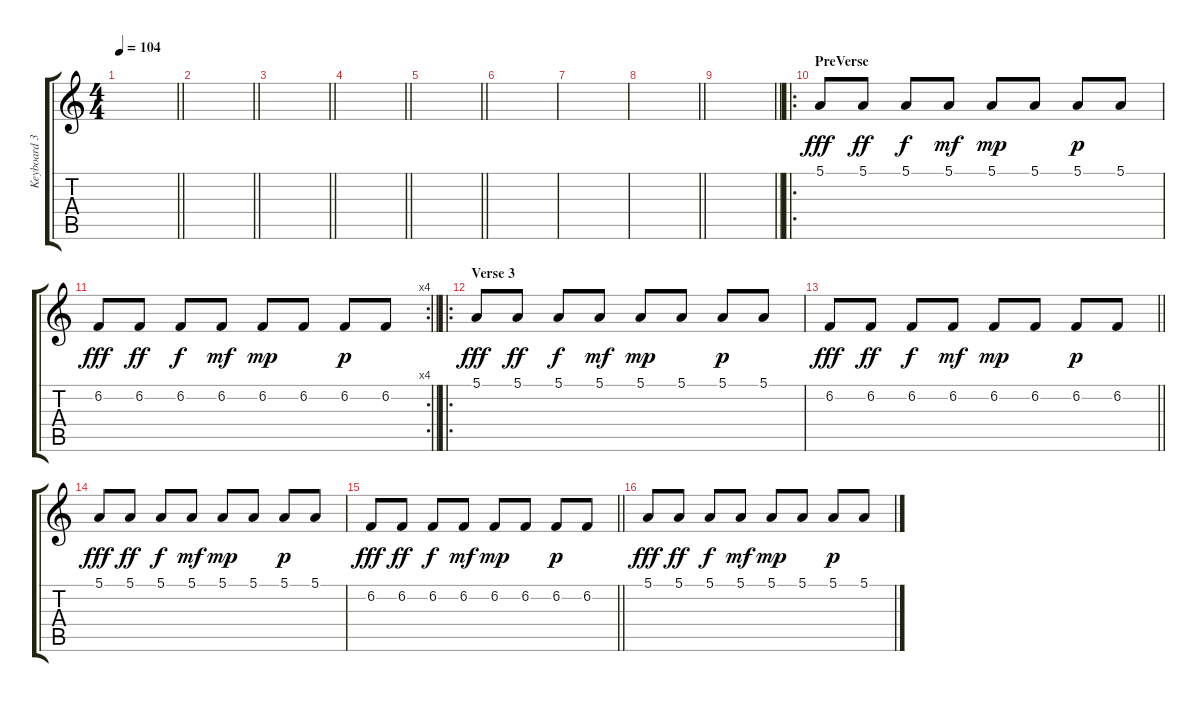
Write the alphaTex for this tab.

\track ("Keyboard 3" "Keyboard 3") {instrument musicbox}
\staff {score tabs}
\tuning (E4 B3 G3 D3 A2 E2) {hide}
\ts (4 4)
\tempo 104
\clef g2
\barLineRight lightlight
\ks c
|
\barLineRight lightlight
|
\barLineRight lightlight
|
\barLineRight lightlight
|
\barLineRight lightlight
|
|
|
\barLineRight lightlight
|
\barLineRight lightlight
|
\ro
\section ("" "PreVerse")
5.1.8{dy fff} 5.1.8{dy ff} 5.1.8{dy f} 5.1.8{dy mf} 5.1.8{dy mp} 5.1.8 5.1.8{dy p} 5.1.8 |
\rc 4
\barLineRight lightlight
6.2.8{dy fff} 6.2.8{dy ff} 6.2.8{dy f} 6.2.8{dy mf} 6.2.8{dy mp} 6.2.8 6.2.8{dy p} 6.2.8 |
\ro
\section ("" "Verse 3")
5.1.8{dy fff} 5.1.8{dy ff} 5.1.8{dy f} 5.1.8{dy mf} 5.1.8{dy mp} 5.1.8 5.1.8{dy p} 5.1.8 |
\barLineRight lightlight
6.2.8{dy fff} 6.2.8{dy ff} 6.2.8{dy f} 6.2.8{dy mf} 6.2.8{dy mp} 6.2.8 6.2.8{dy p} 6.2.8 |
5.1.8{dy fff} 5.1.8{dy ff} 5.1.8{dy f} 5.1.8{dy mf} 5.1.8{dy mp} 5.1.8 5.1.8{dy p} 5.1.8 |
\barLineRight lightlight
6.2.8{dy fff} 6.2.8{dy ff} 6.2.8{dy f} 6.2.8{dy mf} 6.2.8{dy mp} 6.2.8 6.2.8{dy p} 6.2.8 |
5.1.8{dy fff} 5.1.8{dy ff} 5.1.8{dy f} 5.1.8{dy mf} 5.1.8{dy mp} 5.1.8 5.1.8{dy p} 5.1.8
